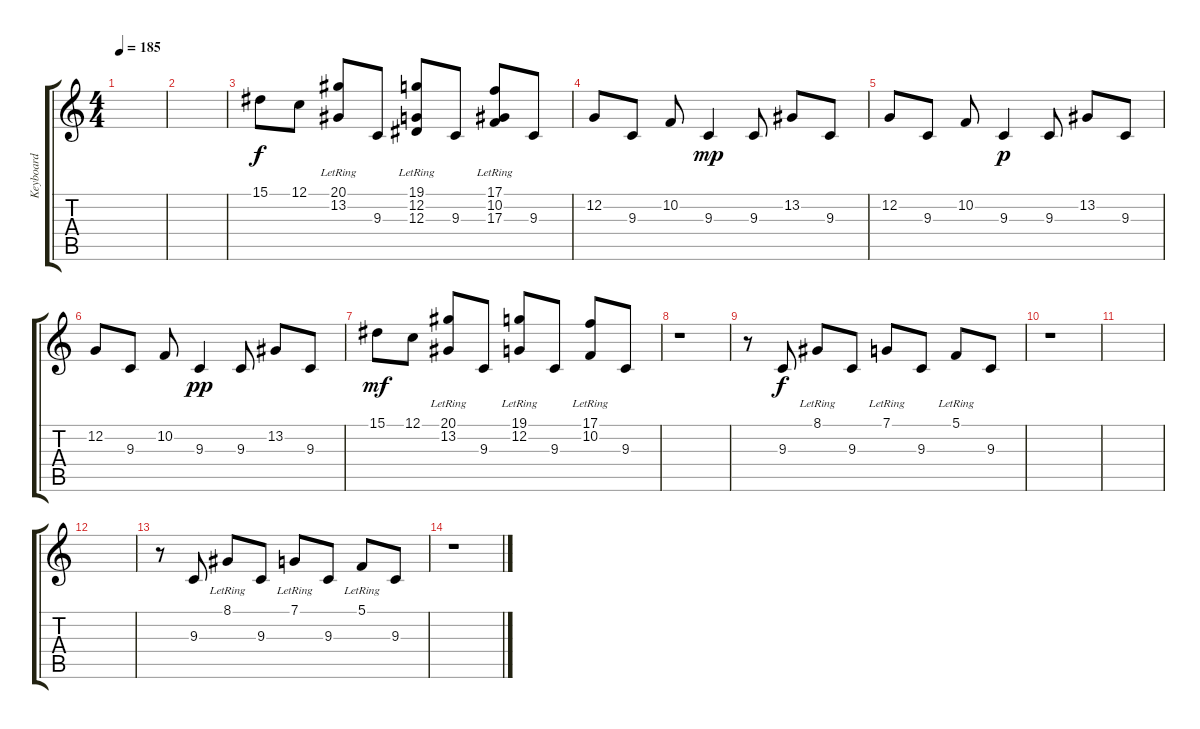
\track ("Keyboard" "Keyboard") {instrument stringensemble1}
\staff {score tabs}
\tuning (C4 G3 Eb3 Bb2 F2 C2) {hide}
\ts (4 4)
\tempo 185
\clef g2
\ks c
|
|
15.1.8 12.1.8 (20.1 13.2{lr}).8 9.3.8 (19.1 12.2{lr} 12.3).8 9.3.8 (17.1 10.2{lr} 17.3).8 9.3.8 |
12.2.8 9.3.8 10.2.8 9.3.4{dy mp} 9.3.8 13.2.8 9.3.8 |
12.2.8 9.3.8 10.2.8 9.3.4{dy p} 9.3.8 13.2.8 9.3.8 |
12.2.8 9.3.8 10.2.8 9.3.4{dy pp} 9.3.8 13.2.8 9.3.8 |
15.1.8{dy mf} 12.1.8 (20.1 13.2{lr}).8 9.3.8 (19.1 12.2{lr}).8 9.3.8 (17.1 10.2{lr}).8 9.3.8 |
r.1 |
r.8{balance 7} 9.3.8{dy f} 8.1{lr}.8 9.3.8 7.1{lr}.8 9.3.8 5.1{lr}.8 9.3.8 |
r.1 |
|
|
r.8 9.3.8 8.1{lr}.8 9.3.8 7.1{lr}.8 9.3.8 5.1{lr}.8 9.3.8 |
r.1
